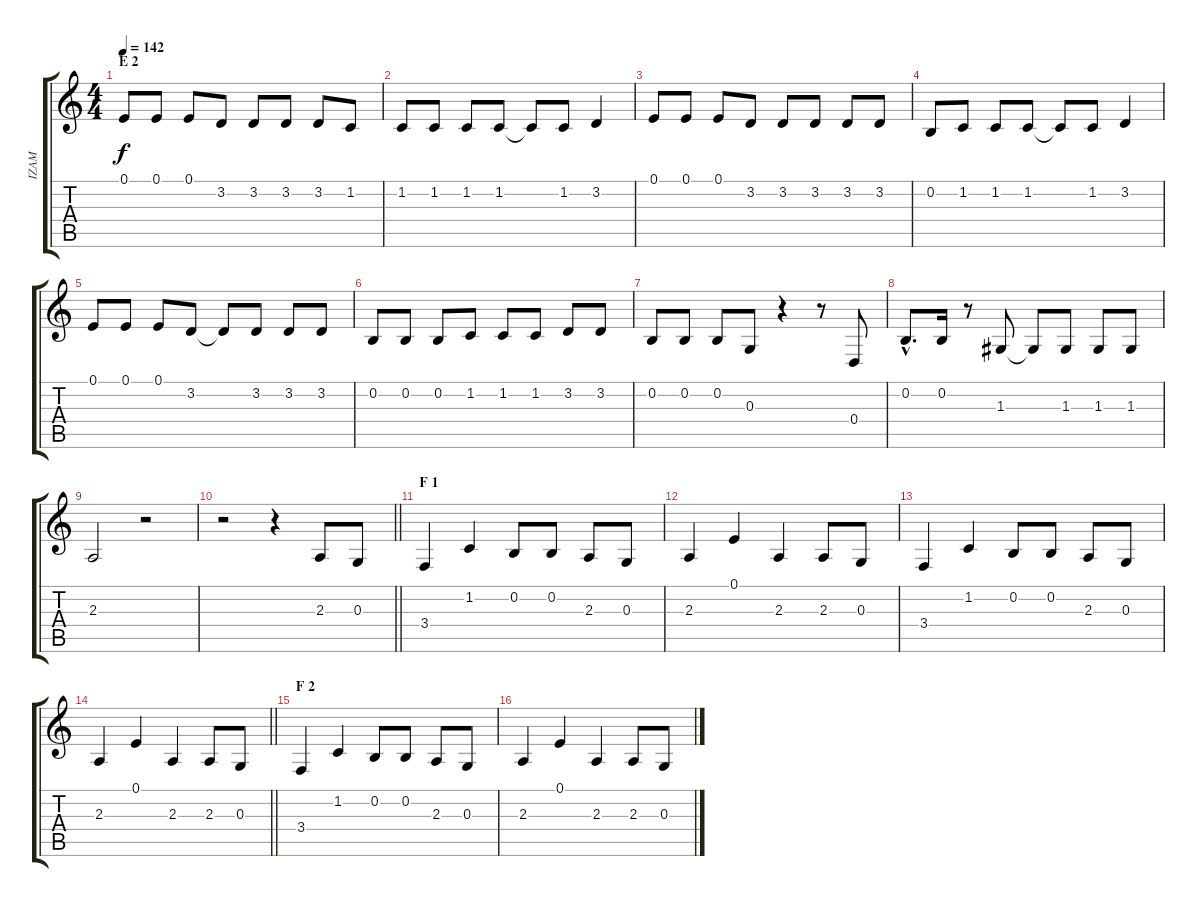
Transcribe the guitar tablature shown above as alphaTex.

\track ("IZAM" "IZAM") {instrument oboe}
\staff {score tabs}
\tuning (E4 B3 G3 D3 A2 E2) {hide}
\ts (4 4)
\section ("" "E 2")
\tempo 142
\clef g2
\ks c
0.1.8{dy f} 0.1.8 0.1.8 3.2.8 3.2.8 3.2.8 3.2.8 1.2.8 |
1.2.8 1.2.8 1.2.8 1.2.8 1.2{t}.8 1.2.8 3.2.4 |
0.1.8 0.1.8 0.1.8 3.2.8 3.2.8 3.2.8 3.2.8 3.2.8 |
0.2.8 1.2.8 1.2.8 1.2.8 1.2{t}.8 1.2.8 3.2.4 |
0.1.8 0.1.8 0.1.8 3.2.8 3.2{t}.8 3.2.8 3.2.8 3.2.8 |
0.2.8 0.2.8 0.2.8 1.2.8 1.2.8 1.2.8 3.2.8 3.2.8 |
0.2.8 0.2.8 0.2.8 0.3.8 r.4 r.8 0.4.8 |
0.2{hac}.8{d} 0.2.16 r.8 1.3.8 1.3{t}.8 1.3.8 1.3.8 1.3.8 |
2.3.2 r.2 |
\barLineRight lightlight
r.2 r.4 2.3.8 0.3.8 |
\section ("" "F 1")
3.4.4 1.2.4 0.2.8 0.2.8 2.3.8 0.3.8 |
2.3.4 0.1.4 2.3.4 2.3.8 0.3.8 |
3.4.4 1.2.4 0.2.8 0.2.8 2.3.8 0.3.8 |
\barLineRight lightlight
2.3.4 0.1.4 2.3.4 2.3.8 0.3.8 |
\section ("" "F 2")
3.4.4 1.2.4 0.2.8 0.2.8 2.3.8 0.3.8 |
2.3.4 0.1.4 2.3.4 2.3.8 0.3.8
